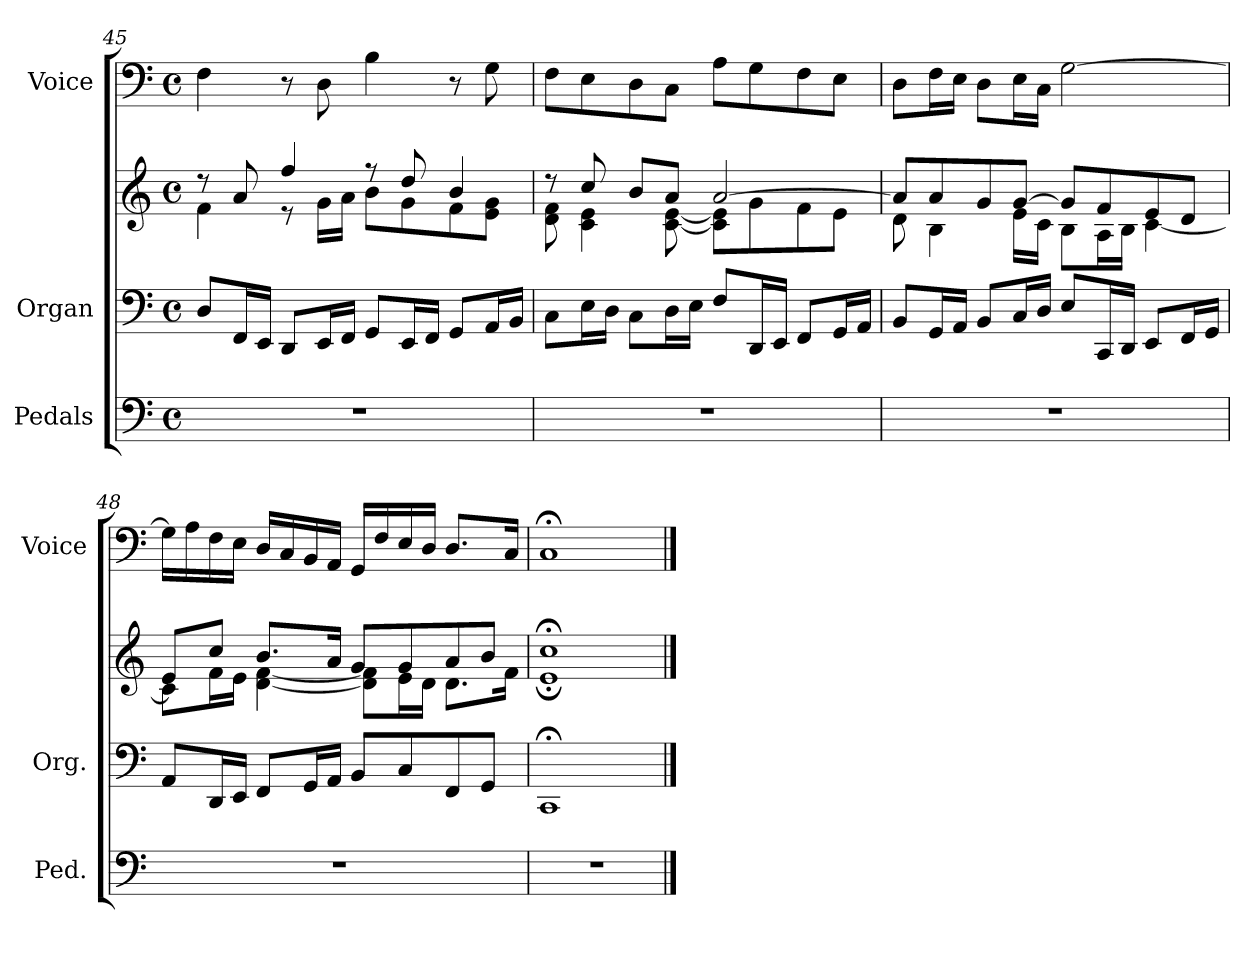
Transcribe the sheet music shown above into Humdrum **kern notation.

**kern	**kern	**kern	**kern
*part3	*part2	*part2	*part1
*staff4	*staff3	*staff2	*staff1
*I"Pedals	*I"Organ	*	*I"Voice
*I'Ped.	*I'Org.	*	*I'Voice
!!LO:LB:g=z
*clefF4	*clefF4	*clefG2	*clefF4
*k[]	*k[]	*k[]	*k[]
*C:	*C:	*C:	*C:
*M4/4	*M4/4	*M4/4	*M4/4
*met(c)	*met(c)	*met(c)	*met(c)
=45	=45	=45	=45
*	*	*^	*
1r	8Di/L	8r	4fi\	4Fi\
.	16FFi/L	8ai/	.	.
.	16EEi/JJ	.	.	.
.	8DDi/L	4ffi/	8r	8r
.	16EEi/L	.	16gi\LL	8Di\
.	16FFi/JJ	.	16ai\JJ	.
.	8GGi/L	8r	8bi\L	4Bi\
.	16EEi/L	8ddi/	8gi\	.
.	16FFi/JJ	.	.	.
.	8GGi/L	4bi/	8fi\	8r
.	16AAi/L	.	8ei\ 8giJ	8Gi\
.	16BBi/JJ	.	.	.
=46	=46	=46	=46	=46
1r	8Ci\L	8r	8di\ 8fi	8Fi\L
.	16Ei\L	8cci/	4ci\ 4ei	8Ei\
.	16Di\JJ	.	.	.
.	8Ci\L	8bi/L	.	8Di\
.	16Di\L	8ai/J	[<8ci\ [<8ei	8Ci\J
.	16Ei\JJ	.	.	.
.	8Fi/L	[>2ai/	8ci\] 8ei]L	8Ai\L
.	16DDi/L	.	8gi\	8Gi\
.	16EEi/JJ	.	.	.
.	8FFi/L	.	8fi\	8Fi\
.	16GGi/L	.	8ei\J	8Ei\J
.	16AAi/JJ	.	.	.
!!LO:LB:g=z
=47	=47	=47	=47	=47
1r	8BBi/L	8ai/L]	8di\	8Di\L
.	16GGi/L	8ai/	4Bi\	16Fi\L
.	16AAi/JJ	.	.	16Ei\JJ
.	8BBi/L	8gi/	.	8Di\L
.	16Ci/L	[>8gi/J	16ei\LL	16Ei\L
.	16Di/JJ	.	16ci\JJ	16Ci\JJ
.	8Ei/L	8gi/L]	8Bi\L	[>2Gi\
.	16CCi/L	8fi/	16Ai\L	.
.	16DDi/JJ	.	16Bi\JJ	.
.	8EEi/L	8ei/	[<4ci\	.
.	16FFi/L	8di/J	.	.
.	16GGi/JJ	.	.	.
=48	=48	=48	=48	=48
1r	8AAi/L	8ei/L	8ci\L]	16Gi\LL]
.	.	.	.	16Ai\
.	16DDi/L	8cci/J	16fi\L	16Fi\
.	16EEi/JJ	.	16ei\JJ	16Ei\JJ
.	8FFi/L	8.bi/L	[<4di\ [<4fi	16Di/LL
.	.	.	.	16Ci/
.	16GGi/L	.	.	16BBi/
.	16AAi/JJ	16ai/Jk	.	16AAi/JJ
.	8BBi/L	8gi/L	8di\] 8fi]L	16GGi/LL
.	.	.	.	16Fi/
.	8Ci/	8gi/	16ei\L	16Ei/
.	.	.	16di\JJ	16Di/JJ
.	8FFi/	8ai/	8.di\L	8.Di/L
.	8GGi/J	8bi/J	.	.
.	.	.	16fi\Jk	16Ci/Jk
=49	=49	=49	=49	=49
1r	1CC;i	1cc;i	1e;i	1C;i
*	*	*v	*v	*
==	==	==	==
*-	*-	*-	*-
